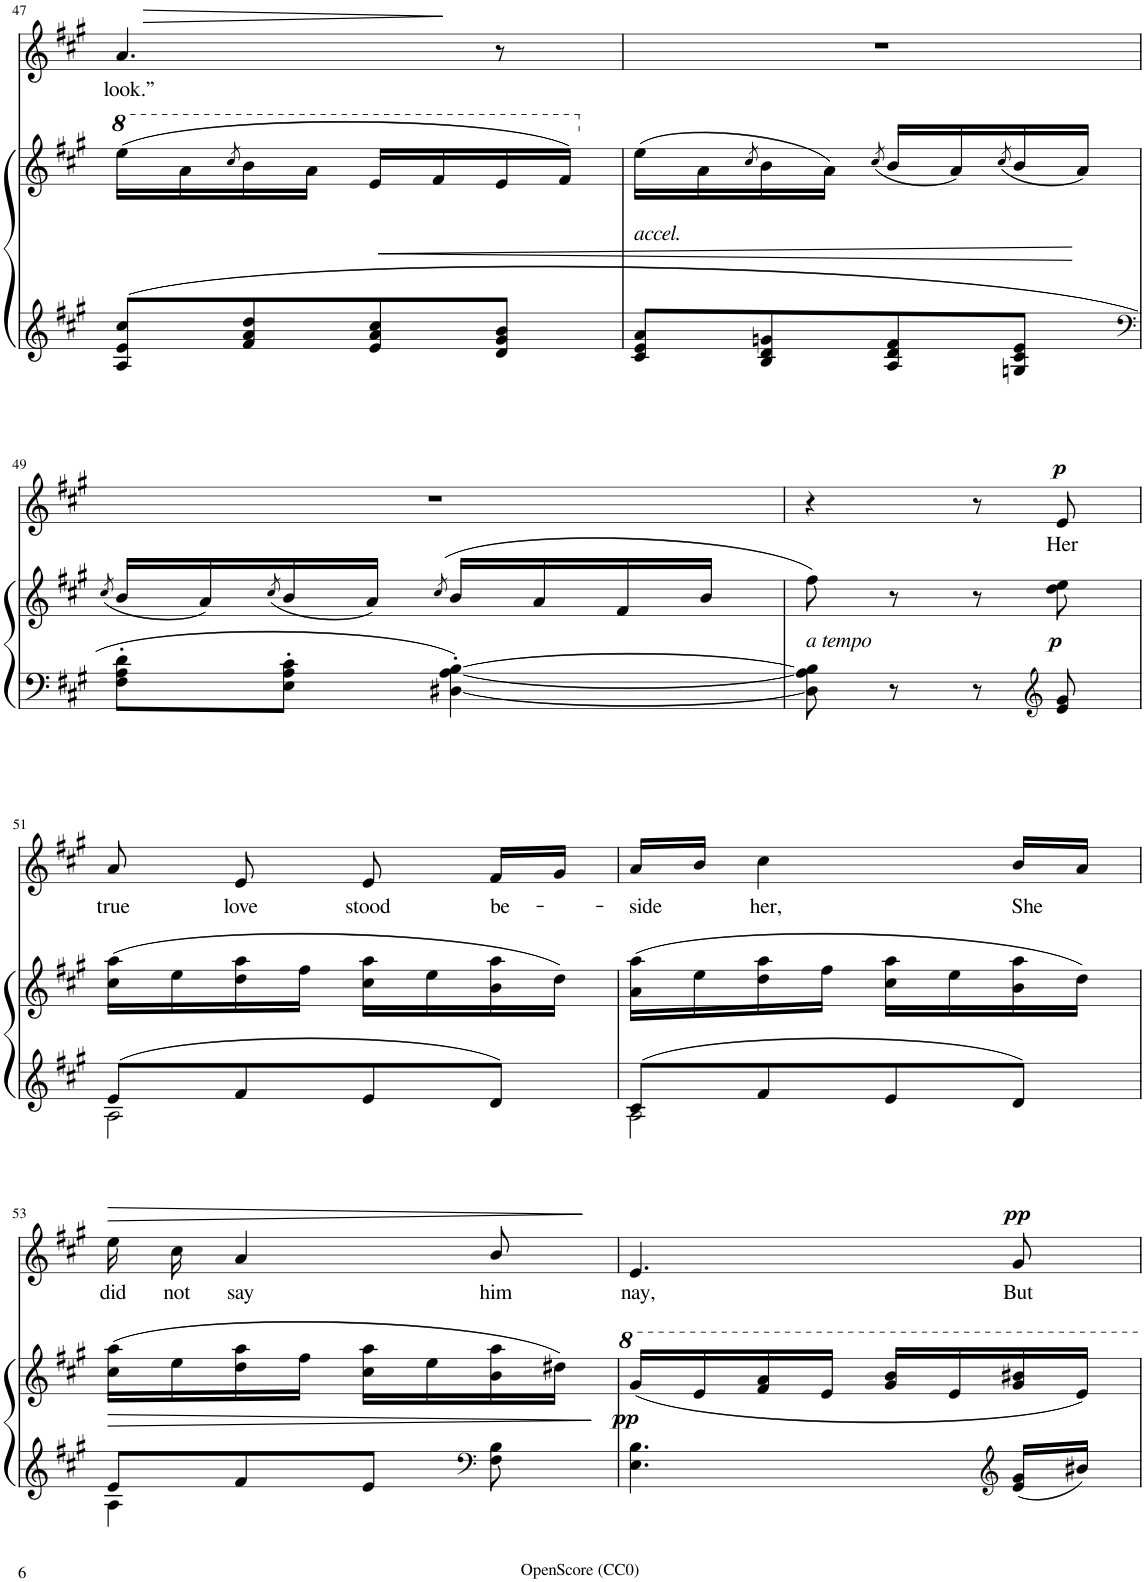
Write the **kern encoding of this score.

**kern	**kern	**dynam	**kern	**text	**dynam
*part2	*part2	*part2	*part1	*part1	*part1
*staff3	*staff2	*staff2/3	*staff1	*staff1	*staff1
*I"Piano	*	*	*I"Voice	*	*
*I'Pno	*	*	*	*	*
!!LO:PB:g=z
*clefG2	*clefG2	*	*clefG2	*	*
*k[f#c#g#]	*k[f#c#g#]	*	*k[f#c#g#]	*	*
*M2/4	*M2/4	*	*M2/4	*	*
=47	=47	=47	=47	=47	=47
!	!	!	!	!LO:LY:b	!LO:HP:b
8A/ 8e/ 8cc#/L	(16eee\LL	.	4.a/	look.”	>
.	16aa\	.	.	.	.
.	8qccc#/	.	.	.	.
8f#/ 8a/ 8dd/	16bb\	.	.	.	.
.	16aa\JJ	.	.	.	.
!	!	!LO:HP:b	!	!	!
8e/ 8a/ 8cc#/	16ee/LL	<	.	.	.
.	16ff#/	.	.	.	.
8d/ 8g#/ 8b/J	16ee/	.	8r	.	]
.	16ff#/JJ)	.	.	.	.
=48	=48	=48	=48	=48	=48
!	!LO:TX:b:i:t=accel.	!	!	!	!
8c#/ 8e/ 8a/L	(16ee\LL	.	2r	.	.
.	16a\	.	.	.	.
.	8qcc#/	.	.	.	.
8B/ 8d/ 8gn/	16b\	.	.	.	.
.	16a\JJ)	.	.	.	.
.	(8qcc#/	.	.	.	.
8A/ 8d/ 8f#/	16b/LL	.	.	.	.
.	16a/)	.	.	.	.
.	(8qcc#/	.	.	.	.
8Gn/ 8c#/ 8e/J	16b/	.	.	.	.
.	16a/JJ)	.	.	.	.
!!LO:LB:g=z
=49	=49	=49	=49	=49	=49
*clefF4	*	*	*	*	*
.	(8qcc#/	.	.	.	.
8F#\' 8A\' 8d\'L	16b/LL	.	2r	.	.
.	16a/)	.	.	.	.
.	(8qcc#/	.	.	.	.
8E\' 8A\' 8c#\'J	16b/	.	.	.	.
.	16a/JJ)	.	.	.	.
.	(>8qcc#/	.	.	.	.
[4D#X\' [4A\' [4B\'	16b/LL	.	.	.	.
.	16a/	.	.	.	.
.	16f#/	.	.	.	.
.	16b/JJ	.	.	.	.
=50	=50	=50	=50	=50	=50
!	!LO:TX:b:i:t=a tempo	!	!	!	!
8D#\] 8A\] 8B\]	8ff#\)	.	4r	.	.
8r	8r	.	.	.	.
8r	8r	.	8r	.	.
*clefG2	*	*	*	*	*
!	!	!LO:DY:b	!	!LO:LY:b	!LO:DY:a
8e/ 8g#/	8dd\ 8ee\	p	8e/	Her	p
!!LO:LB:g=z
=51	=51	=51	=51	=51	=51
*^	*	*	*	*	*
!	!	!	!	!	!LO:LY:b	!
8e/L	2A\	(16cc#\ 16aa\LL	.	8a/	true	.
.	.	16ee\	.	.	.	.
!	!	!	!	!	!LO:LY:b	!
8f#/	.	16dd\ 16aa\	.	8e/	love	.
.	.	16ff#\JJ	.	.	.	.
!	!	!	!	!	!LO:LY:b	!
8e/	.	16cc#\ 16aa\LL	.	8e/	stood	.
.	.	16ee\	.	.	.	.
!	!	!	!	!	!LO:LY:b	!
8d/J	.	16b\ 16aa\	.	16f#/LL	be-	.
.	.	16dd\JJ)	.	16g#/JJ	.	.
=52	=52	=52	=52	=52	=52	=52
!	!	!	!	!	!LO:LY:b	!
8c#/L	2A\	(16a\ 16aa\LL	.	16a/LL	-side	.
.	.	16ee\	.	16b/JJ	.	.
!	!	!	!	!	!LO:LY:b	!
8f#/	.	16dd\ 16aa\	.	4cc#\	her,	.
.	.	16ff#\JJ	.	.	.	.
8e/	.	16cc#\ 16aa\LL	.	.	.	.
.	.	16ee\	.	.	.	.
!	!	!	!	!	!LO:LY:b	!
8d/J	.	16b\ 16aa\	.	16b/LL	She	.
.	.	16dd\JJ)	.	16a/JJ	.	.
!!LO:LB:g=z
=53	=53	=53	=53	=53	=53	=53
!	!	!	!	!	!LO:LY:b	!LO:HP:b
8e/L	4A\	(16cc#\ 16aa\LL	.	16ee\	did	>
!	!	!	!	!	!LO:LY:b	!
.	.	16ee\	.	16cc#\	not	.
!	!	!	!	!	!LO:LY:b	!
8f#/	.	16dd\ 16aa\	.	4a/	say	.
.	.	16ff#\JJ	.	.	.	.
8e/J	4ryy	16cc#\ 16aa\LL	.	.	.	.
.	.	16ee\	.	.	.	.
*clefF4	*	*	*	*	*	*
!	!	!	!	!	!LO:LY:b	!
8F#\ 8B\	.	16b\ 16aa\	.	8b/	him	.
.	.	16dd#X\JJ)	.	.	.	.
*v	*v	*	*	*	*	*
.	.	[	.	.	]
=54	=54	=54	=54	=54	=54
!	!	!LO:DY:b	!	!LO:LY:b	!
4.E\ 4.B\	(16gg#/LL	pp	4.e/	nay,	.
.	16ee/	.	.	.	.
.	16ff#/ 16aa/	.	.	.	.
.	16ee/JJ	.	.	.	.
.	16gg#/ 16bb/LL	.	.	.	.
.	16ee/	.	.	.	.
*clefG2	*	*	*	*	*
!	!	!	!	!LO:LY:b	!LO:DY:a
16e/ 16g#/LL	16gg#/ 16bb#X/	.	8g#/	But	pp
16b#X/JJ	16ee/JJ)	.	.	.	.
=	=	=	=	=	=
*-	*-	*-	*-	*-	*-
